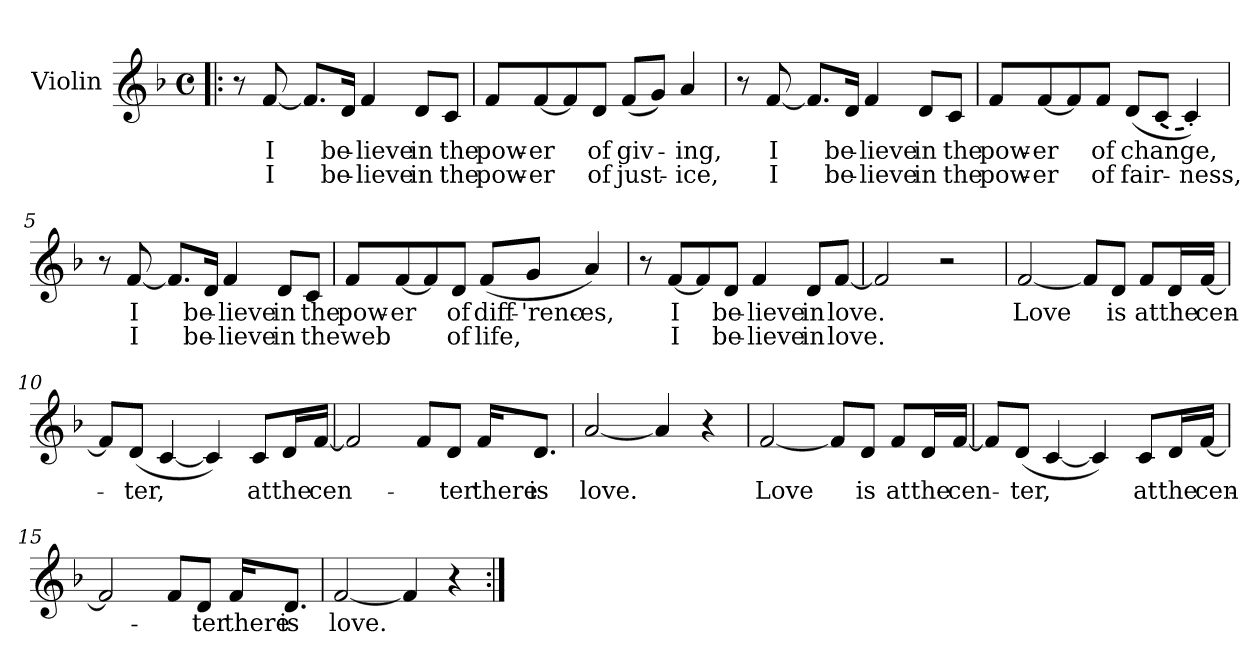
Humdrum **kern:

**kern	**text	**text
*part1	*part1	*part1
*staff1	*staff1	*staff1
*I"Violin	*	*
*I'Vln.	*	*
*clefG2	*	*
*k[b-]	*	*
*M4/4	*	*
*met(c)	*	*
*MM100	*	*
=1!|:	=1!|:	=1!|:
8r	.	.
!	!LO:LY:b	!LO:LY:b
[<8f/	I	I
8.f/L]	.	.
!	!LO:LY:b	!LO:LY:b
16d/Jk	be-	be-
!	!LO:LY:b	!LO:LY:b
4f/	-lieve	-lieve
!	!LO:LY:b	!LO:LY:b
8d/L	in	in
!	!LO:LY:b	!LO:LY:b
8c/J	the	the
=2	=2	=2
!	!LO:LY:b	!LO:LY:b
8f/L	pow-	pow-
!	!LO:LY:b	!LO:LY:b
[<8f/	-er	-er
8f/]	.	.
!	!LO:LY:b	!LO:LY:b
8d/J	of	of
!	!LO:LY:b	!LO:LY:b
(<8f/L	giv-	just-
8g/J)	.	.
!	!LO:LY:b	!LO:LY:b
4a/	-ing,	-ice,
=3	=3	=3
8r	.	.
!	!LO:LY:b	!LO:LY:b
[<8f/	I	I
8.f/L]	.	.
!	!LO:LY:b	!LO:LY:b
16d/Jk	be-	be-
!	!LO:LY:b	!LO:LY:b
4f/	-lieve	-lieve
!	!LO:LY:b	!LO:LY:b
8d/L	in	in
!	!LO:LY:b	!LO:LY:b
8c/J	the	the
!!LO:LB:g=z
=4	=4	=4
!	!LO:LY:b	!LO:LY:b
8f/L	pow-	pow-
!	!LO:LY:b	!LO:LY:b
[<8f/	-er	-er
8f/]	.	.
!	!LO:LY:b	!LO:LY:b
8f/J	of	of
!	!LO:LY:b	!LO:LY:b
(<8d/L	change,	fair-
!LO:T:dash	!	!
[<8c/J	.	.
!	!	!LO:LY:b
4c/])	.	-ness,
=5	=5	=5
8r	.	.
!	!LO:LY:b	!LO:LY:b
[<8f/	I	I
8.f/L]	.	.
!	!LO:LY:b	!LO:LY:b
16d/Jk	be-	be-
!	!LO:LY:b	!LO:LY:b
4f/	-lieve	-lieve
!	!LO:LY:b	!LO:LY:b
8d/L	in	in
!	!LO:LY:b	!LO:LY:b
8c/J	the	the
=6	=6	=6
!	!LO:LY:b	!LO:LY:b
8f/L	pow-	web
!	!LO:LY:b	!
[<8f/	-er	.
8f/]	.	.
!	!LO:LY:b	!LO:LY:b
8d/J	of	of
!	!LO:LY:b	!LO:LY:b
(8f/L	diff-	life,
!	!LO:LY:b	!
8g/J	-'renc-	.
!	!LO:LY:b	!
4a/)	-es,	.
!!LO:LB:g=z
=7	=7	=7
8r	.	.
!	!LO:LY:b	!LO:LY:b
[<8f/L	I	I
8f/]	.	.
!	!LO:LY:b	!LO:LY:b
8d/J	be-	be-
!	!LO:LY:b	!LO:LY:b
4f/	-lieve	-lieve
!	!LO:LY:b	!LO:LY:b
8d/L	in	in
!	!LO:LY:b	!LO:LY:b
[<8f/J	love.	love.
=8	=8	=8
2f/]	.	.
2r	.	.
=9	=9	=9
!	!LO:LY:b	!
[<2f/	Love	.
8f/L]	.	.
!	!LO:LY:b	!
8d/J	is	.
!	!LO:LY:b	!
8f/L	at	.
!	!LO:LY:b	!
16d/L	the	.
!	!LO:LY:b	!
[<16f/JJ	cen-	.
=10	=10	=10
8f/L]	.	.
!	!LO:LY:b	!
(<8d/J	-ter,	.
[4c/	.	.
4c/])	.	.
!	!LO:LY:b	!
8c/L	at	.
!	!LO:LY:b	!
16d/L	the	.
!	!LO:LY:b	!
[<16f/JJ	cen-	.
=11	=11	=11
2f/]	.	.
8f/L	.	.
!	!LO:LY:b	!
8d/J	-ter	.
!	!LO:LY:b	!
16f/KL	there	.
!	!LO:LY:b	!
8.d/J	is	.
!!LO:LB:g=z
=12	=12	=12
!	!LO:LY:b	!
[<2a/	love.	.
4a/]	.	.
4r	.	.
=13	=13	=13
!	!LO:LY:b	!
[<2f/	Love	.
8f/L]	.	.
!	!LO:LY:b	!
8d/J	is	.
!	!LO:LY:b	!
8f/L	at	.
!	!LO:LY:b	!
16d/L	the	.
!	!LO:LY:b	!
[<16f/JJ	cen-	.
=14	=14	=14
8f/L]	.	.
!	!LO:LY:b	!
(<8d/J	-ter,	.
[4c/	.	.
4c/])	.	.
!	!LO:LY:b	!
8c/L	at	.
!	!LO:LY:b	!
16d/L	the	.
!	!LO:LY:b	!
[<16f/JJ	cen-	.
=15	=15	=15
2f/]	.	.
8f/L	.	.
!	!LO:LY:b	!
8d/J	-ter	.
!	!LO:LY:b	!
16f/KL	there	.
!	!LO:LY:b	!
8.d/J	is	.
=16	=16	=16
!	!LO:LY:b	!
[<2f/	love.	.
4f/]	.	.
4r	.	.
=:|!	=:|!	=:|!
*-	*-	*-
